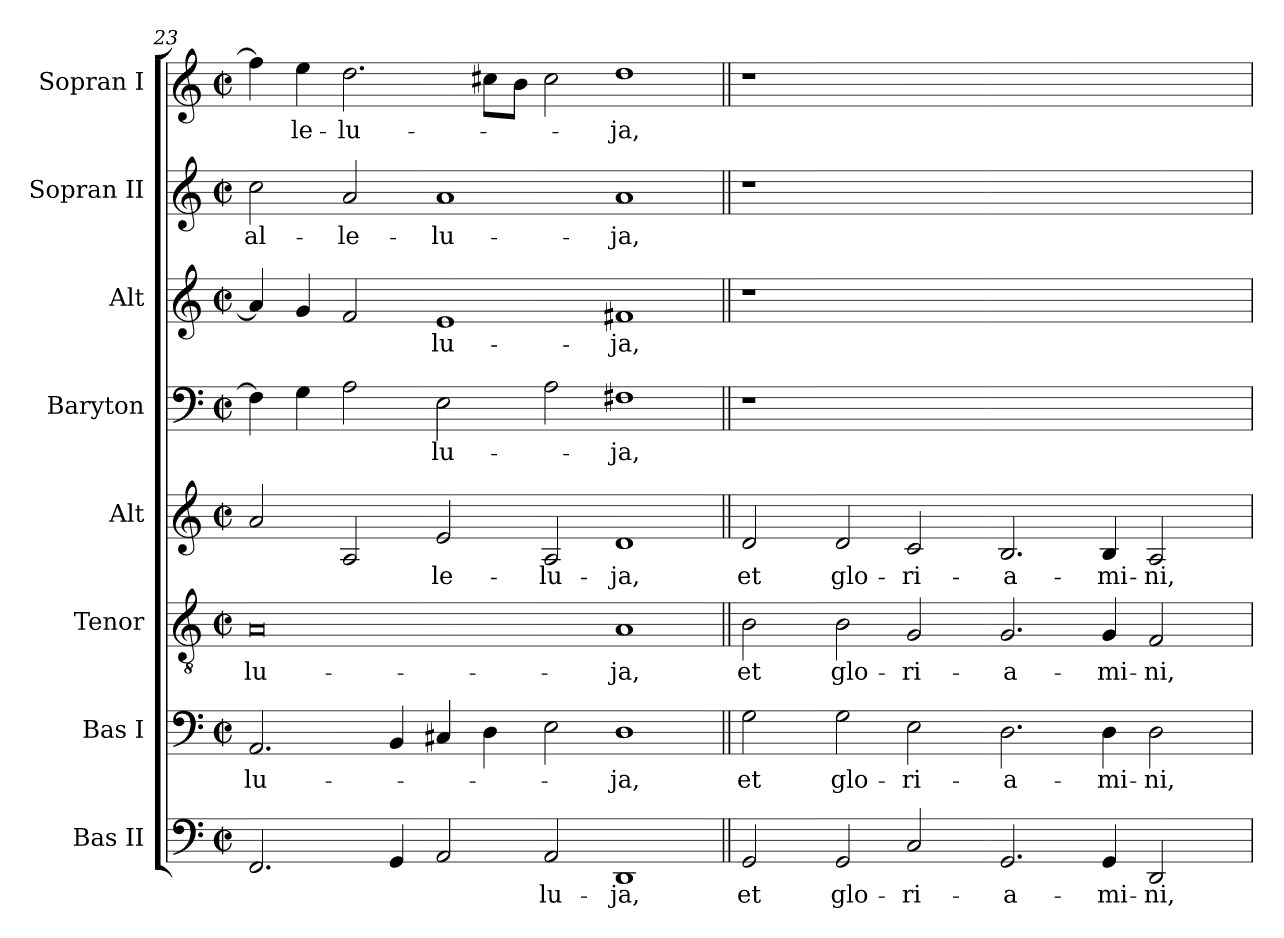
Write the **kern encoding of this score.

**kern	**text	**kern	**text	**kern	**text	**kern	**text	**kern	**text	**kern	**text	**kern	**text	**kern	**text
*part8	*part8	*part7	*part7	*part6	*part6	*part5	*part5	*part4	*part4	*part3	*part3	*part2	*part2	*part1	*part1
*staff8	*staff8	*staff7	*staff7	*staff6	*staff6	*staff5	*staff5	*staff4	*staff4	*staff3	*staff3	*staff2	*staff2	*staff1	*staff1
*I"Bas II	*	*I"Bas I	*	*I"Tenor	*	*I"Alt	*	*I"Baryton	*	*I"Alt	*	*I"Sopran II	*	*I"Sopran I	*
*I'B II	*	*I'B I	*	*I'T	*	*I'A	*	*I'Br	*	*I'A	*	*I'S II	*	*I'S I	*
!!LO:PB:g=z
*clefF4	*	*clefF4	*	*clefGv2	*	*clefG2	*	*clefF4	*	*clefG2	*	*clefG2	*	*clefG2	*
*k[]	*	*k[]	*	*k[]	*	*k[]	*	*k[]	*	*k[]	*	*k[]	*	*k[]	*
*C:	*	*C:	*	*C:	*	*C:	*	*C:	*	*C:	*	*C:	*	*C:	*
*M2/2	*	*M2/2	*	*M2/2	*	*M2/2	*	*M2/2	*	*M2/2	*	*M2/2	*	*M2/2	*
*met(c|)	*	*met(c|)	*	*met(c|)	*	*met(c|)	*	*met(c|)	*	*met(c|)	*	*met(c|)	*	*met(c|)	*
=23	=23	=23	=23	=23	=23	=23	=23	=23	=23	=23	=23	=23	=23	=23	=23
!	!	!	!LO:LY:b	!	!LO:LY:b	!	!	!	!	!	!	!	!LO:LY:b	!	!
2.FF/	.	2.AA/	-lu-	0A	-lu-	2a/	.	4F\]	.	4a/]	.	2cc\	al-	4ff\]	.
!	!	!	!	!	!	!	!	!	!	!	!	!	!	!	!LO:LY:b
.	.	.	.	.	.	.	.	4G\	.	4g/	.	.	.	4ee\	-le-
!	!	!	!	!	!	!	!	!	!	!	!	!	!LO:LY:b	!	!LO:LY:b
.	.	.	.	.	.	2A/	.	2A\	.	2f/	.	2a/	-le-	2.dd\	-lu-
4GG/	.	4BB/	.	.	.	.	.	.	.	.	.	.	.	.	.
!	!	!	!	!	!	!	!LO:LY:b	!	!LO:LY:b	!	!LO:LY:b	!	!LO:LY:b	!	!
2AA/	.	4C#X/	.	.	.	2e/	-le-	2E\	-lu-	1e	-lu-	1a	-lu-	.	.
.	.	4D\	.	.	.	.	.	.	.	.	.	.	.	8cc#X\L	.
.	.	.	.	.	.	.	.	.	.	.	.	.	.	8b\J	.
!	!LO:LY:b	!	!	!	!	!	!LO:LY:b	!	!	!	!	!	!	!	!
2AA/	-lu-	2E\	.	.	.	2A/	-lu-	2A\	.	.	.	.	.	2cc#\	.
!	!LO:LY:b	!	!LO:LY:b	!	!LO:LY:b	!	!LO:LY:b	!	!LO:LY:b	!	!LO:LY:b	!	!LO:LY:b	!	!LO:LY:b
1DD	-ja,	1D	-ja,	1A	-ja,	1d	-ja,	1F#X	-ja,	1f#X	-ja,	1a	-ja,	1dd	-ja,
=24||	=24||	=24||	=24||	=24||	=24||	=24||	=24||	=24||	=24||	=24||	=24||	=24||	=24||	=24||	=24||
!	!LO:LY:b	!	!LO:LY:b	!	!LO:LY:b	!	!LO:LY:b	!	!	!	!	!	!	!	!
*	*	*	*	*	*	*	*	*	*	*	*	*	*	*^	*
2GG/	et	2G\	et	2B\	et	2d/	et	1r	.	1r	.	1r	.	1r	8..ryy	.
.	.	.	.	.	.	.	.	.	.	.	.	.	.	.	1ryy	.
!	!LO:LY:b	!	!LO:LY:b	!	!LO:LY:b	!	!LO:LY:b	!	!	!	!	!	!	!	!	!
2GG/	glo-	2G\	glo-	2B\	glo-	2d/	glo-	.	.	.	.	.	.	.	.	.
!	!LO:LY:b	!	!LO:LY:b	!	!LO:LY:b	!	!LO:LY:b	!	!	!	!	!	!	!	!	!
2C/	-ri-	2E\	-ri-	2G/	-ri-	2c/	-ri-	0ryy	.	0ryy	.	0ryy	.	0ryy	.	.
.	.	.	.	.	.	.	.	.	.	.	.	.	.	.	1ryy	.
!	!LO:LY:b	!	!LO:LY:b	!	!LO:LY:b	!	!LO:LY:b	!	!	!	!	!	!	!	!	!
2.GG/	-a-	2.D\	-a-	2.G/	-a-	2.B/	-a-	.	.	.	.	.	.	.	.	.
.	.	.	.	.	.	.	.	.	.	.	.	.	.	.	2ryy	.
!	!LO:LY:b	!	!LO:LY:b	!	!LO:LY:b	!	!LO:LY:b	!	!	!	!	!	!	!	!	!
4GG/	-mi-	4D\	-mi-	4G/	-mi-	4B/	-mi-	.	.	.	.	.	.	.	.	.
!	!LO:LY:b	!	!LO:LY:b	!	!LO:LY:b	!	!LO:LY:b	!	!	!	!	!	!	!	!	!
2DD/	-ni,	2D\	-ni,	2F/	-ni,	2A/	-ni,	.	.	.	.	.	.	.	.	.
.	.	.	.	.	.	.	.	.	.	.	.	.	.	.	4ryy	.
.	.	.	.	.	.	.	.	.	.	.	.	.	.	.	32ryy	.
*	*	*	*	*	*	*	*	*	*	*	*	*	*	*v	*v	*
=	=	=	=	=	=	=	=	=	=	=	=	=	=	=	=
*-	*-	*-	*-	*-	*-	*-	*-	*-	*-	*-	*-	*-	*-	*-	*-
